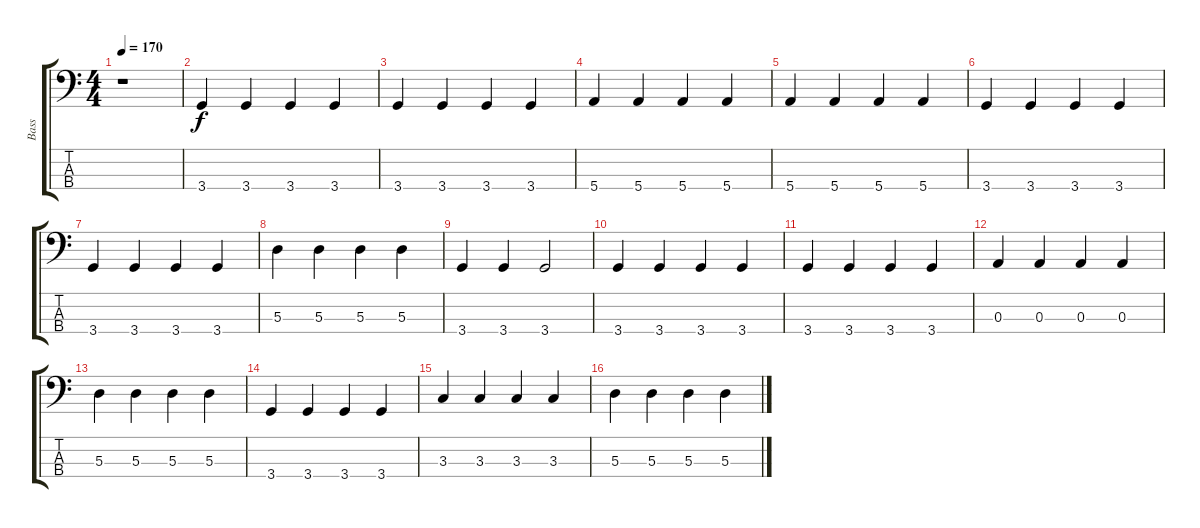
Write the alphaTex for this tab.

\track ("Bass" "Bass") {instrument slapbass2}
\staff {score tabs}
\tuning (G2 D2 A1 E1) {hide}
\ts (4 4)
\tempo 170
\clef f4
\ks c
r.1{dy f instrument slapbass2} |
3.4.4 3.4.4 3.4.4 3.4.4 |
3.4.4 3.4.4 3.4.4 3.4.4 |
5.4.4 5.4.4 5.4.4 5.4.4 |
5.4.4 5.4.4 5.4.4 5.4.4 |
3.4.4 3.4.4 3.4.4 3.4.4 |
3.4.4 3.4.4 3.4.4 3.4.4 |
5.3.4 5.3.4 5.3.4 5.3.4 |
3.4.4 3.4.4 3.4.2 |
3.4.4 3.4.4 3.4.4 3.4.4 |
3.4.4 3.4.4 3.4.4 3.4.4 |
0.3.4 0.3.4 0.3.4 0.3.4 |
5.3.4 5.3.4 5.3.4 5.3.4 |
3.4.4 3.4.4 3.4.4 3.4.4 |
3.3.4 3.3.4 3.3.4 3.3.4 |
5.3.4 5.3.4 5.3.4 5.3.4
